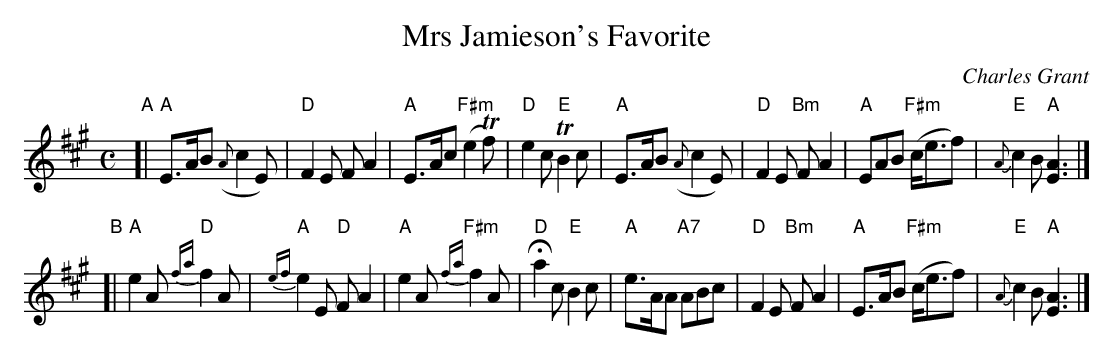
X:1
T: Mrs Jamieson's Favorite
C: Charles Grant
M: C
L: 1/8
K: A
"A"[|\
"A"E>AB ({A}c2E) | "D"F2E FA2 | "A"E>Ac "F#m"(e2Tf) | "D"e2c "E"TB2c |\
"A"E>AB ({A}c2E) | "D"F2E "Bm"FA2 | "A"EAB "F#m"(c<ef) | "E"{A}c2B "A"[A3E3] |]
"B"[|\
"A"e2A "D"{fa}f2A | "A"{ef}e2E "D"FA2 | "A"e2A "F#m"{fa}f2A | "D"Ha2c "E"B2c |\
"A"e>AA "A7"ABc | "D"F2E "Bm"FA2 | "A"E>AB "F#m"(c<ef) | "E"{A}c2B "A"[A3E3] |]
